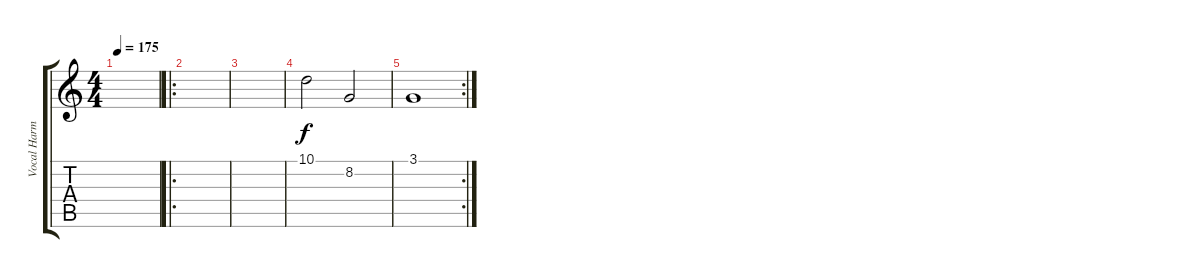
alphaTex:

\track ("Vocal Harmony" "Vocal Harm") {instrument stringensemble2}
\staff {score tabs}
\tuning (E4 B3 G3 D3 A2 E2) {hide}
\ts (4 4)
\tempo 175
\clef g2
\ks c
|
\ro
|
|
10.1.2 8.2.2 |
\rc 2
3.1.1
